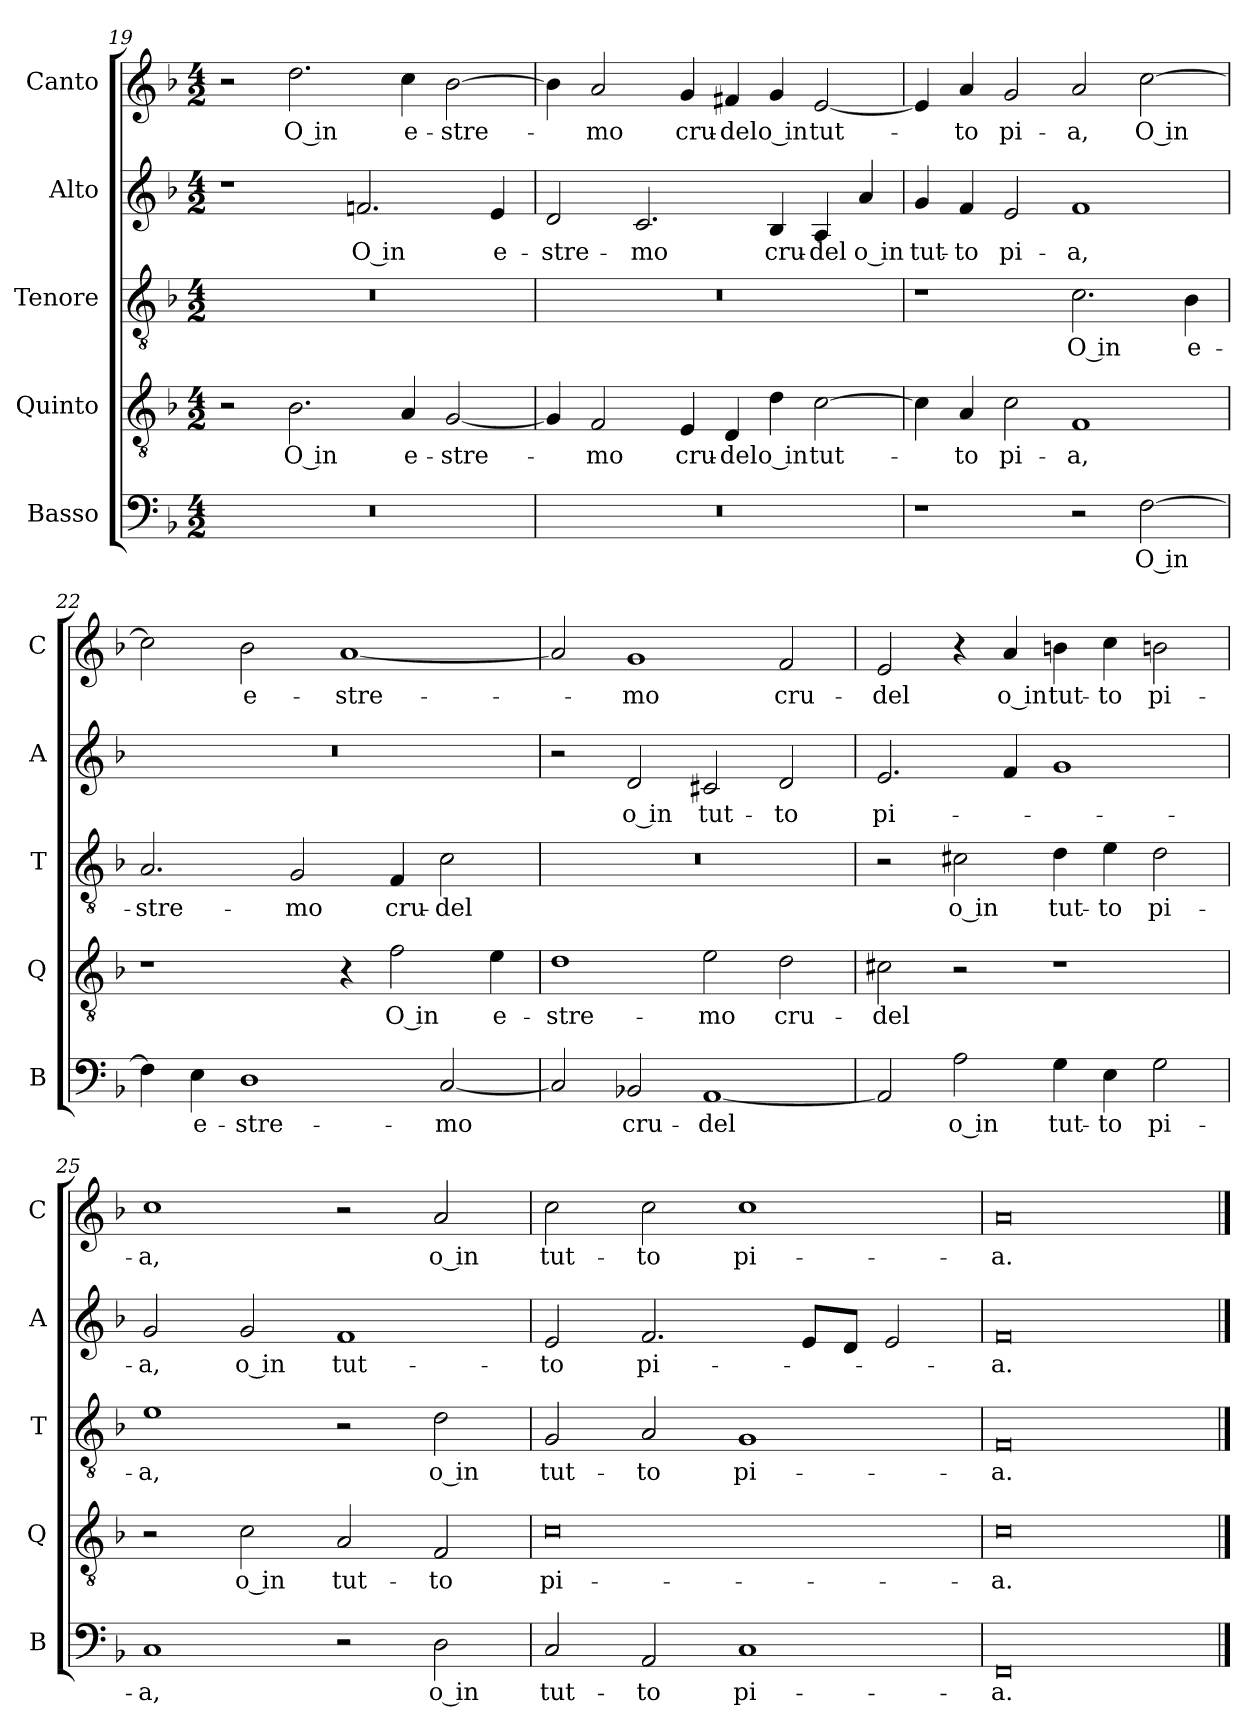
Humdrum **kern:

**kern	**text	**kern	**text	**kern	**text	**kern	**text	**kern	**text
*part5	*part5	*part4	*part4	*part3	*part3	*part2	*part2	*part1	*part1
*staff5	*staff5	*staff4	*staff4	*staff3	*staff3	*staff2	*staff2	*staff1	*staff1
*I"Basso	*	*I"Quinto	*	*I"Tenore	*	*I"Alto	*	*I"Canto	*
*I'B	*	*I'Q	*	*I'T	*	*I'A	*	*I'C	*
*clefF4	*	*clefGv2	*	*clefGv2	*	*clefG2	*	*clefG2	*
*k[b-]	*	*k[b-]	*	*k[b-]	*	*k[b-]	*	*k[b-]	*
*M4/2	*	*M4/2	*	*M4/2	*	*M4/2	*	*M4/2	*
=19	=19	=19	=19	=19	=19	=19	=19	=19	=19
0r	.	2r	.	0r	.	1r	.	2r	.
.	.	2.B-	O in	.	.	.	.	2.dd	O in
.	.	.	.	.	.	2.fn	O in	.	.
.	.	4A	e-	.	.	.	.	4cc	e-
.	.	[2G	-stre-	.	.	.	.	[2b-	-stre-
.	.	.	.	.	.	4e	e-	.	.
=20	=20	=20	=20	=20	=20	=20	=20	=20	=20
0r	.	4G]	.	0r	.	2d	-stre-	4b-]	.
.	.	2F	-mo	.	.	.	.	2a	-mo
.	.	.	.	.	.	2.c	-mo	.	.
.	.	4E	cru-	.	.	.	.	4g	cru-
.	.	4D	-del	.	.	.	.	4f#X	-del
.	.	4d	o in	.	.	4B-	cru-	4g	o in
.	.	[2c	tut-	.	.	4A	-del	[2e	tut-
.	.	.	.	.	.	4a	o in	.	.
=21	=21	=21	=21	=21	=21	=21	=21	=21	=21
1r	.	4c]	.	1r	.	4g	tut-	4e]	.
.	.	4A	-to	.	.	4f	-to	4a	-to
.	.	2c	pi-	.	.	2e	pi-	2g	pi-
2r	.	1F	-a,	2.c	O in	1f	-a,	2a	-a,
[2F	O in	.	.	.	.	.	.	[2cc	O in
.	.	.	.	4B-	e-	.	.	.	.
=22	=22	=22	=22	=22	=22	=22	=22	=22	=22
4F]	.	1r	.	2.A	-stre-	0r	.	2cc]	.
4E	e-	.	.	.	.	.	.	.	.
1D	-stre-	.	.	.	.	.	.	2b-	e-
.	.	.	.	2G	-mo	.	.	.	.
.	.	4r	.	.	.	.	.	[1a	-stre-
.	.	2f	O in	4F	cru-	.	.	.	.
[2C	-mo	.	.	2c	-del	.	.	.	.
.	.	4e	e-	.	.	.	.	.	.
=23	=23	=23	=23	=23	=23	=23	=23	=23	=23
2C]	.	1d	-stre-	0r	.	2r	.	2a]	.
2BB-X	cru-	.	.	.	.	2d	o in	1g	-mo
[1AA	-del	2e	-mo	.	.	2c#X	tut-	.	.
.	.	2d	cru-	.	.	2d	-to	2f	cru-
=24	=24	=24	=24	=24	=24	=24	=24	=24	=24
2AA]	.	2c#X	-del	2r	.	2.e	pi-	2e	-del
2A	o in	2r	.	2c#X	o in	.	.	4r	.
.	.	.	.	.	.	4f	.	4a	o in
4G	tut-	1r	.	4d	tut-	1g	.	4bn	tut-
4E	-to	.	.	4e	-to	.	.	4cc	-to
2G	pi-	.	.	2d	pi-	.	.	2bn	pi-
=25	=25	=25	=25	=25	=25	=25	=25	=25	=25
1C	-a,	2r	.	1e	-a,	2g	-a,	1cc	-a,
.	.	2c	o in	.	.	2g	o in	.	.
2r	.	2A	tut-	2r	.	1f	tut-	2r	.
2D	o in	2F	-to	2d	o in	.	.	2a	o in
=26	=26	=26	=26	=26	=26	=26	=26	=26	=26
2C	tut-	0c	pi-	2G	tut-	2e	-to	2cc	tut-
2AA	-to	.	.	2A	-to	2.f	pi-	2cc	-to
1C	pi-	.	.	1G	pi-	.	.	1cc	pi-
.	.	.	.	.	.	8eL	.	.	.
.	.	.	.	.	.	8dJ	.	.	.
.	.	.	.	.	.	2e	.	.	.
=27	=27	=27	=27	=27	=27	=27	=27	=27	=27
0FF	-a.	0c	-a.	0F	-a.	0f	-a.	0a	-a.
==	==	==	==	==	==	==	==	==	==
*-	*-	*-	*-	*-	*-	*-	*-	*-	*-
